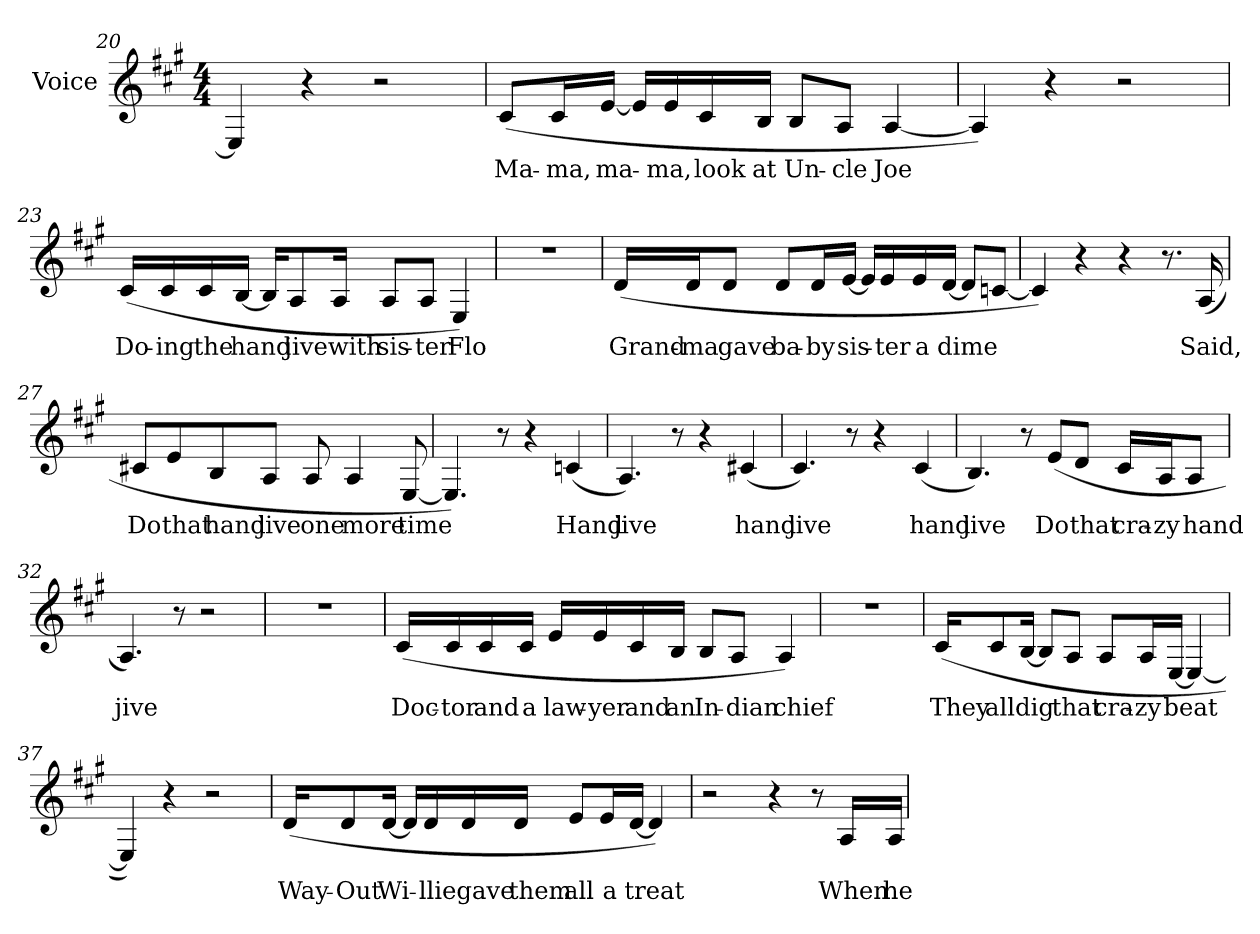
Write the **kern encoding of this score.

**kern	**text
*part1	*part1
*staff1	*staff1
*I"Voice	*
*I'Voice	*
*clefG2	*
*k[f#c#g#]	*
*A:	*
*M4/4	*
=20	=20
4Ei/]	.
4r	.
2r	.
!!LO:LB:g=z
=21	=21
!	!LO:LY:b:color=#000000
(8c#i/L	Ma-
!	!LO:LY:b:color=#000000
16c#i/L	-ma,
!	!LO:LY:b:color=#000000
[16ei/JJ	ma-
16ei/LL]	.
!	!LO:LY:b:color=#000000
16ei/	-ma,
!	!LO:LY:b:color=#000000
16c#i/	look
!	!LO:LY:b:color=#000000
16Bi/JJ	at
!	!LO:LY:b:color=#000000
8Bi/L	Un-
!	!LO:LY:b:color=#000000
8Ai/J	-cle
!	!LO:LY:b:color=#000000
[4Ai/	Joe
=22	=22
4Ai/])	.
4r	.
2r	.
=23	=23
!	!LO:LY:b:color=#000000
(16c#i/LL	Do-
!	!LO:LY:b:color=#000000
16c#i/	-ing
!	!LO:LY:b:color=#000000
16c#i/	the
!	!LO:LY:b:color=#000000
[16Bi/JJ	hand
16Bi/KL]	.
!	!LO:LY:b:color=#000000
8Ai/	jive
!	!LO:LY:b:color=#000000
16Ai/Jk	with
!	!LO:LY:b:color=#000000
8Ai/L	sis-
!	!LO:LY:b:color=#000000
8Ai/J	-ter
!	!LO:LY:b:color=#000000
4Ei/)	Flo
!!LO:LB:g=z
=24	=24
1r	.
=25	=25
!	!LO:LY:b:color=#000000
(16di/LL	Grand-
!	!LO:LY:b:color=#000000
16di/J	-ma
!	!LO:LY:b:color=#000000
8di/J	gave
!	!LO:LY:b:color=#000000
8di/L	ba-
!	!LO:LY:b:color=#000000
16di/L	-by
!	!LO:LY:b:color=#000000
[16ei/JJ	sis-
16ei/LL]	.
!	!LO:LY:b:color=#000000
16ei/	-ter
!	!LO:LY:b:color=#000000
16ei/	a
!	!LO:LY:b:color=#000000
[16di/JJ	dime
8di/L]	.
[8cni/J	.
=26	=26
4ci/])	.
4r	.
4r	.
8.r	.
!	!LO:LY:b:color=#000000
(16Ai/	Said,
!!LO:LB:g=z
=27	=27
!	!LO:LY:b:color=#000000
8c#Xi/L	Do
!	!LO:LY:b:color=#000000
8ei/	that
!	!LO:LY:b:color=#000000
8Bi/	hand
!	!LO:LY:b:color=#000000
8Ai/J	jive
!	!LO:LY:b:color=#000000
8Ai/	one
!	!LO:LY:b:color=#000000
4Ai/	more
!	!LO:LY:b:color=#000000
[8Ei/	time
=28	=28
4.Ei/])	.
8r	.
4r	.
!	!LO:LY:b:color=#000000
(4cni/	Hand
=29	=29
!	!LO:LY:b:color=#000000
4.Ai/)	jive
8r	.
4r	.
!	!LO:LY:b:color=#000000
(4c#Xi/	hand
=30	=30
!	!LO:LY:b:color=#000000
4.c#i/)	jive
8r	.
4r	.
!	!LO:LY:b:color=#000000
(4c#i/	hand
!!LO:LB:g=z
=31	=31
!	!LO:LY:b:color=#000000
4.Bi/)	jive
8r	.
!	!LO:LY:b:color=#000000
(8ei/L	Do
!	!LO:LY:b:color=#000000
8di/J	that
!	!LO:LY:b:color=#000000
16c#i/LL	cra-
!	!LO:LY:b:color=#000000
16Ai/J	-zy
!	!LO:LY:b:color=#000000
8Ai/J	hand
=32	=32
!	!LO:LY:b:color=#000000
4.Ai/)	jive
8r	.
2r	.
=33	=33
1r	.
!!LO:LB:g=z
=34	=34
!	!LO:LY:b:color=#000000
(16c#i/LL	Doc-
!	!LO:LY:b:color=#000000
16c#i/	-tor
!	!LO:LY:b:color=#000000
16c#i/	and
!	!LO:LY:b:color=#000000
16c#i/JJ	a
!	!LO:LY:b:color=#000000
16ei/LL	law-
!	!LO:LY:b:color=#000000
16ei/	-yer
!	!LO:LY:b:color=#000000
16c#i/	and
!	!LO:LY:b:color=#000000
16Bi/JJ	an
!	!LO:LY:b:color=#000000
8Bi/L	In-
!	!LO:LY:b:color=#000000
8Ai/J	-dian
!	!LO:LY:b:color=#000000
4Ai/)	chief
=35	=35
1r	.
=36	=36
!	!LO:LY:b:color=#000000
(16c#i/KL	They
!	!LO:LY:b:color=#000000
8c#i/	all
!	!LO:LY:b:color=#000000
[16Bi/Jk	dig
8Bi/L]	.
!	!LO:LY:b:color=#000000
8Ai/J	that
!	!LO:LY:b:color=#000000
8Ai/L	cra-
!	!LO:LY:b:color=#000000
16Ai/L	-zy
!	!LO:LY:b:color=#000000
[16Ei/JJ	beat
4Ei/_	.
!!LO:PB:g=z
=37	=37
4Ei/])	.
4r	.
2r	.
=38	=38
!	!LO:LY:b:color=#000000
(16di/KL	Way-
!	!LO:LY:b:color=#000000
8di/	-Out
!	!LO:LY:b:color=#000000
[16di/Jk	Wi-
16di/LL]	.
!	!LO:LY:b:color=#000000
16di/	-llie
!	!LO:LY:b:color=#000000
16di/	gave
!	!LO:LY:b:color=#000000
16di/JJ	them
!	!LO:LY:b:color=#000000
8ei/L	all
!	!LO:LY:b:color=#000000
16ei/L	a
!	!LO:LY:b:color=#000000
[16di/JJ	treat
4di/])	.
=39	=39
2r	.
4r	.
8r	.
!	!LO:LY:b:color=#000000
16Ai/LL	When
!	!LO:LY:b:color=#000000
16Ai/JJ	he
=	=
*-	*-
